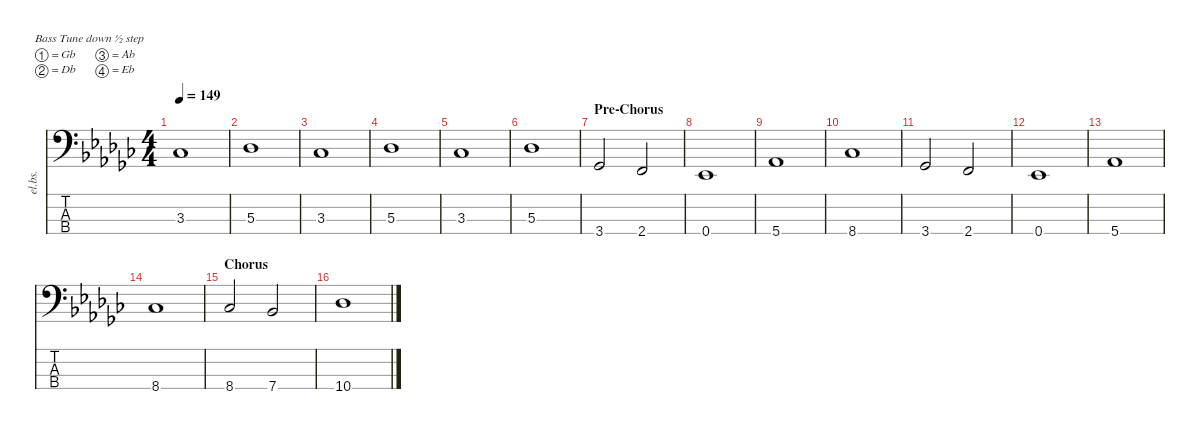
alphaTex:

\defaultSystemsLayout 4
\hideDynamics
\bracketExtendMode nobrackets
\otherSystemsTrackNameOrientation horizontal
\track ("Bass" "el.bs.") {instrument electricbassfinger}
\staff {score tabs}
\tuning (Gb2 Db2 Ab1 Eb1)
\ts (4 4)
\tempo 149
\clef f4
\ks gb
3.3{acc b}.1{dy f beam Up} |
5.3{acc b}.1{beam Down} |
3.3{acc b}.1{beam Up} |
5.3{acc b}.1{beam Down} |
3.3{acc b}.1{beam Up} |
5.3{acc b}.1{beam Down} |
\section ("" "Pre-Chorus")
3.4{acc b}.2{beam Up} 2.4{acc forcenatural}.2{beam Up} |
0.4{acc b}.1{beam Up} |
5.4{acc b}.1{beam Up} |
8.4{acc b}.1{beam Up} |
3.4{acc b}.2{beam Up} 2.4{acc forcenatural}.2{beam Up} |
0.4{acc b}.1{beam Up} |
5.4{acc b}.1{beam Up} |
8.4{acc b}.1{beam Up} |
\section ("" "Chorus")
8.4{acc b}.2{beam Up} 7.4{acc b}.2{beam Up} |
10.4{acc b}.1{beam Down}
